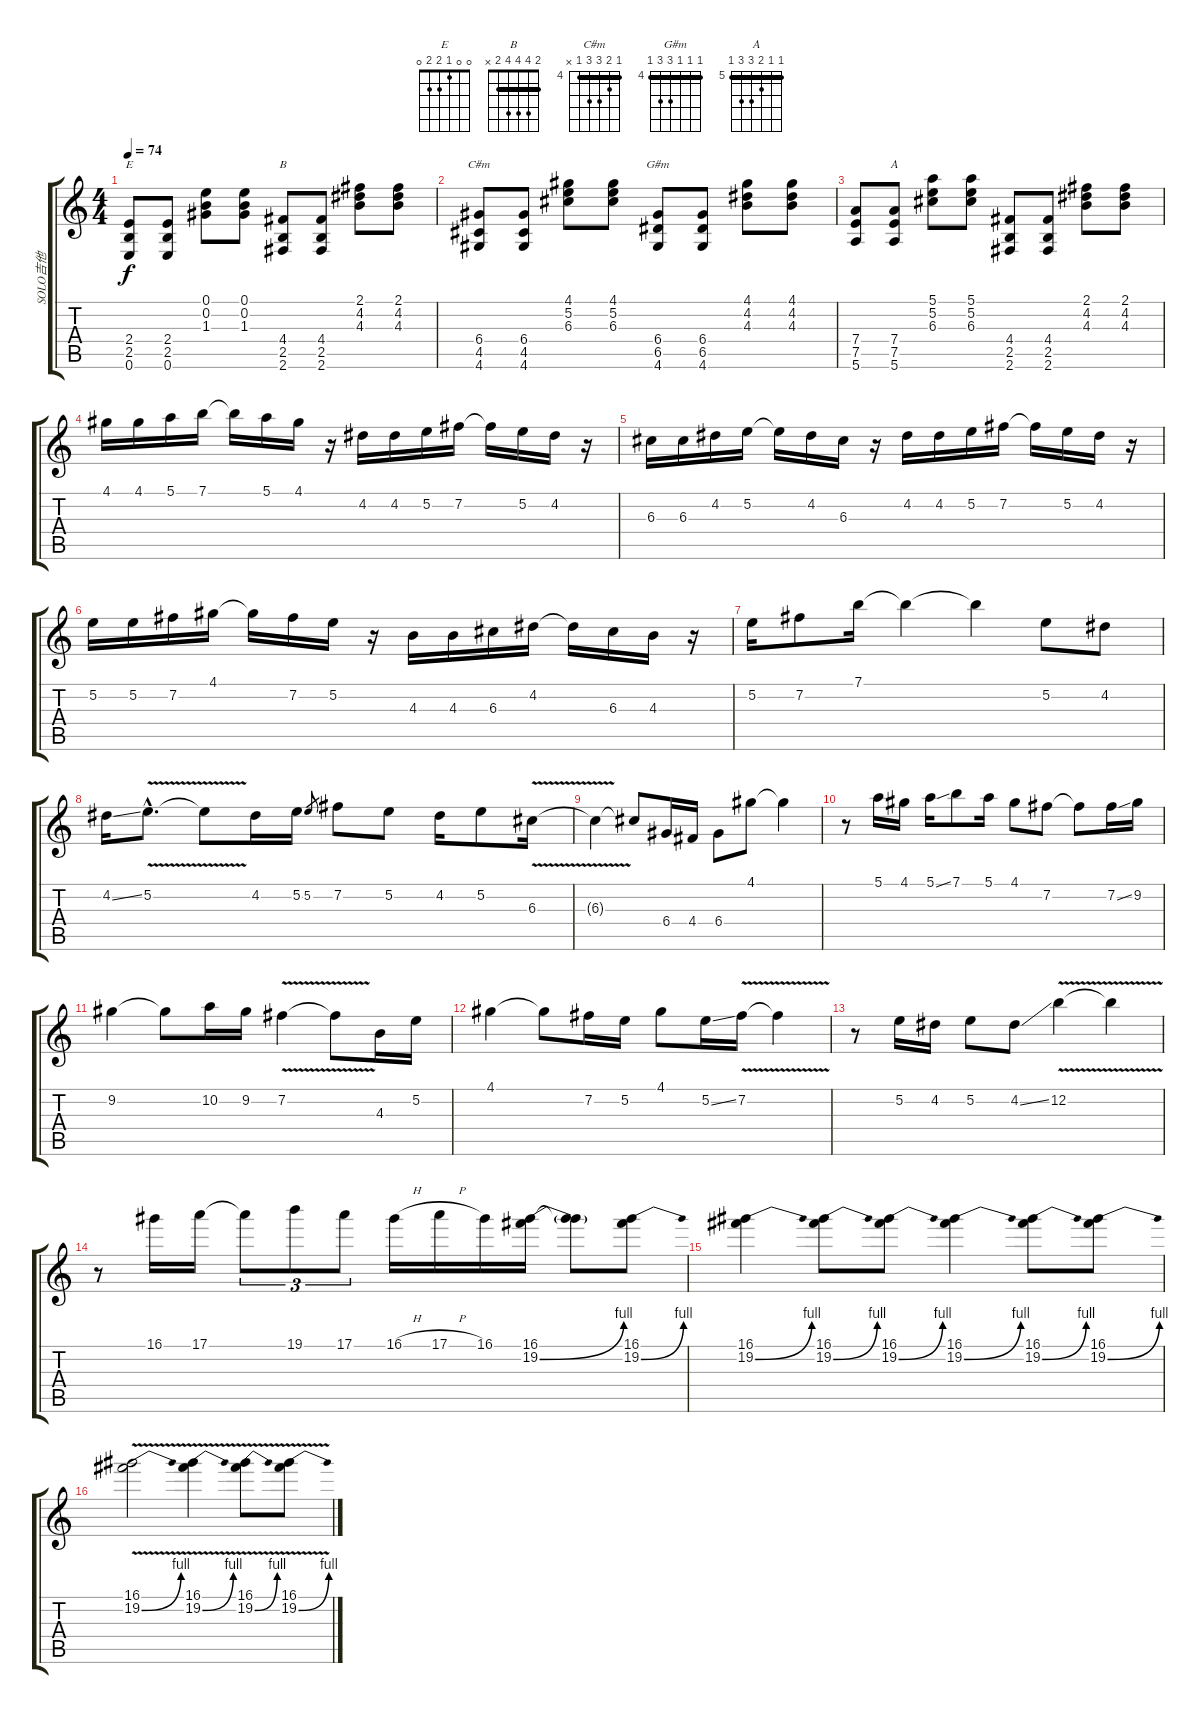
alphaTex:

\track ("SOLO吉他" "SOLO吉他") {instrument overdrivenguitar}
\staff {score tabs}
\tuning (E4 B3 G3 D3 A2 E2) {hide}
\chord ("E" 0 0 1 2 2 0)
\chord ("B" 2 4 4 4 2 x) {barre 2}
\chord ("C#m" 4 5 6 6 4 x) {firstfret 4 barre 4}
\chord ("G#m" 4 4 4 6 6 4) {firstfret 4 barre 4}
\chord ("A" 5 5 6 7 7 5) {firstfret 5 barre 5}
\ts (4 4)
\tempo 74
\clef g2
\ks c
(2.4 2.5 0.6).8{ch "E" dy f} (2.4 2.5 0.6).8 (0.1 0.2 1.3).8 (0.1 0.2 1.3).8 (4.4 2.5 2.6).8{ch "B"} (4.4 2.5 2.6).8 (2.1 4.2 4.3).8 (2.1 4.2 4.3).8 |
(6.4 4.5 4.6).8{ch "C#m"} (6.4 4.5 4.6).8 (4.1 5.2 6.3).8 (4.1 5.2 6.3).8 (6.4 6.5 4.6).8{ch "G#m"} (6.4 6.5 4.6).8 (4.1 4.2 4.3).8 (4.1 4.2 4.3).8 |
(7.4 7.5 5.6).8 (7.4 7.5 5.6).8{ch "A"} (5.1 5.2 6.3).8 (5.1 5.2 6.3).8 (4.4 2.5 2.6).8 (4.4 2.5 2.6).8 (2.1 4.2 4.3).8 (2.1 4.2 4.3).8 |
4.1.16{volume 8} 4.1.16 5.1.16 7.1.16 7.1{t}.16 5.1.16 4.1.16 r.16 4.2.16 4.2.16 5.2.16 7.2.16 7.2{t}.16 5.2.16 4.2.16 r.16 |
6.3.16 6.3.16 4.2.16 5.2.16 5.2{t}.16 4.2.16 6.3.16 r.16 4.2.16 4.2.16 5.2.16 7.2.16 7.2{t}.16 5.2.16 4.2.16 r.16 |
5.2.16 5.2.16 7.2.16 4.1.16 4.1{t}.16 7.2.16 5.2.16 r.16 4.3.16 4.3.16 6.3.16 4.2.16 4.2{t}.16 6.3.16 4.3.16 r.16 |
5.2.16 7.2.8 7.1.16 7.1{t}.4 7.1{t}.4 5.2.8{volume 16} 4.2.8 |
4.2{ss}.16 5.2{v hac}.8{d} 5.2{t}.8 4.2.16 5.2.16 5.2.8{gr} 7.2.8 5.2.8 4.2.16 5.2.8 6.3{v}.16 |
6.3{t}.4 6.3{t}.8 6.4.16 4.4.16 6.4.8 4.1.8 4.1{t}.4 |
r.8 5.1.16 4.1.16 5.1{ss}.16 7.1.8 5.1.16 4.1.8 7.2.8 7.2{t}.8 7.2{ss}.16 9.2.16 |
9.2.4 9.2{t}.8 10.2.16 9.2.16 7.2{v}.4 7.2{t}.8 4.3.16 5.2.16 |
4.1.4 4.1{t}.8 7.2.16 5.2.16 4.1.8 5.2{ss}.16 7.2{v}.16 7.2{t}.4 |
r.8 5.2.16 4.2.16 5.2.8 4.2{ss}.8 12.2{v}.4 12.2{t}.4 |
r.8 16.1.16 17.1.16 17.1{t}.8{tu (3 2)} 19.1.8{tu (3 2)} 17.1.8{tu (3 2)} 16.1{h}.16 17.1{h}.16 16.1.16 (16.1 19.2{be (bend 0 0 60 4)}).16 (16.1{t} 19.2{t}).8 (16.1 19.2{be (bend 0 0 60 4)}).8 |
(16.1 19.2{be (bend 0 0 60 4)}).4 (16.1 19.2{be (bend 0 0 60 4)}).8{volume 15} (16.1 19.2{be (bend 0 0 60 4)}).8{volume 14} (16.1 19.2{be (bend 0 0 60 4)}).4{volume 13} (16.1 19.2{be (bend 0 0 60 4)}).8{volume 13} (16.1 19.2{be (bend 0 0 60 4)}).8{volume 13} |
(16.1{v} 19.2{be (bend 0 0 60 4) v}).2{volume 10} (16.1{v} 19.2{be (bend 0 0 60 4) v}).4 (16.1{v} 19.2{be (bend 0 0 60 4) v}).8 (16.1{v} 19.2{be (bend 0 0 60 4) v}).8
